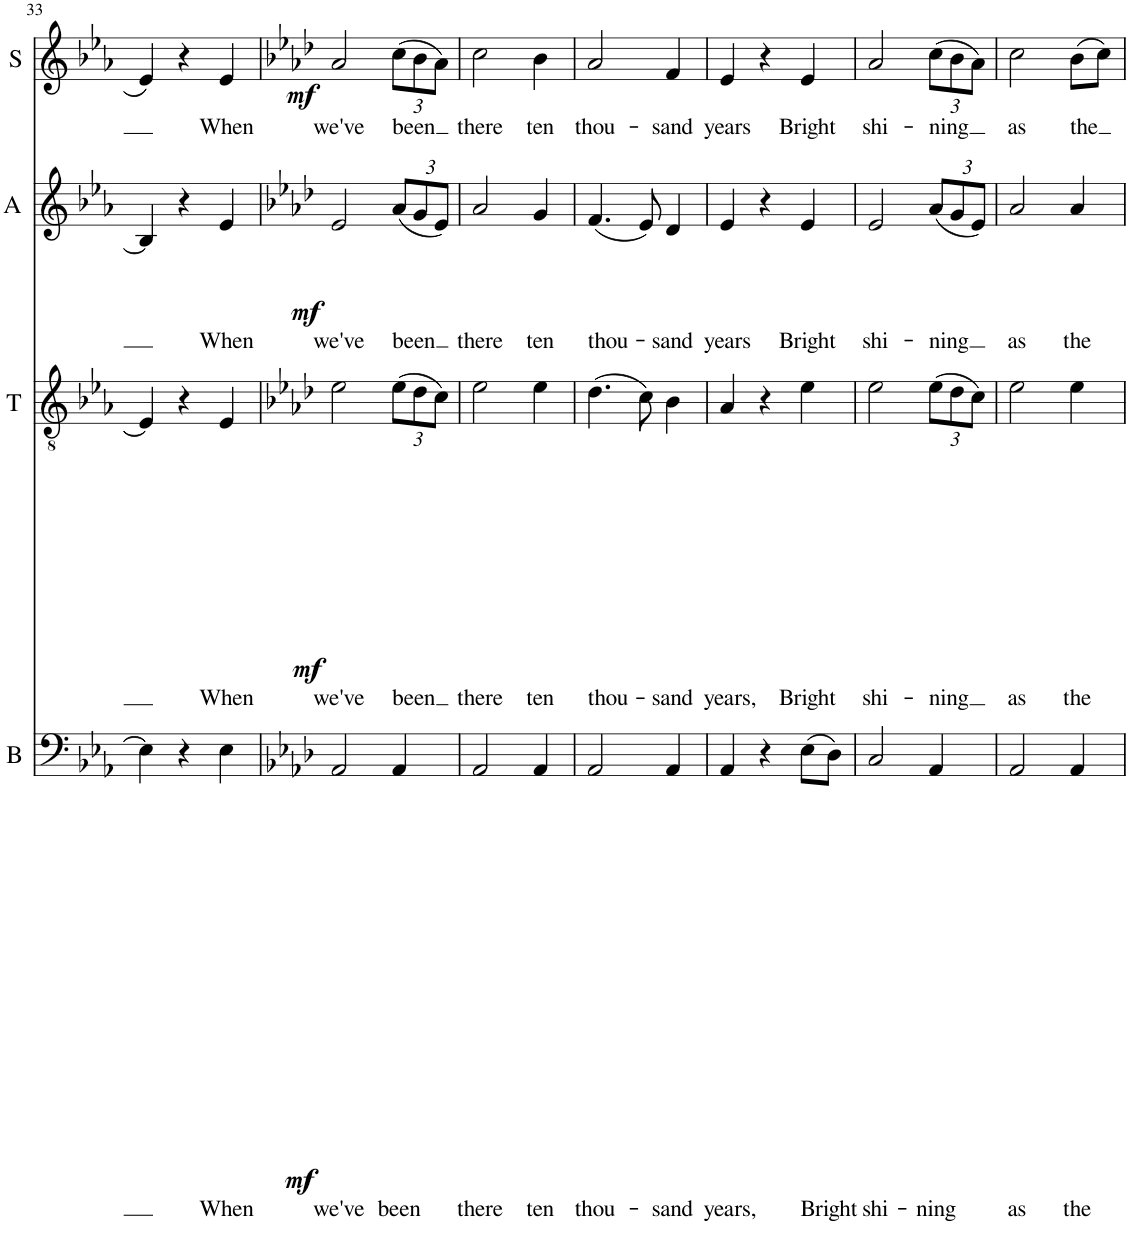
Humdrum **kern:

**kern	**text	**dynam	**kern	**text	**dynam	**kern	**text	**dynam	**kern	**text	**dynam
*part4	*part4	*part4	*part3	*part3	*part3	*part2	*part2	*part2	*part1	*part1	*part1
*staff4	*staff4	*staff4	*staff3	*staff3	*staff3	*staff2	*staff2	*staff2	*staff1	*staff1	*staff1
*I"B	*	*	*I"T	*	*	*I"A	*	*	*I"S	*	*
*I'B	*	*	*I'T	*	*	*I'A	*	*	*I'S	*	*
!!LO:PB:g=z
*clefF4	*	*	*clefGv2	*	*	*clefG2	*	*	*clefG2	*	*
*k[b-e-a-]	*	*	*k[b-e-a-]	*	*	*k[b-e-a-]	*	*	*k[b-e-a-]	*	*
*M3/4	*	*	*M3/4	*	*	*M3/4	*	*	*M3/4	*	*
=33	=33	=33	=33	=33	=33	=33	=33	=33	=33	=33	=33
4E-\]	.	.	4E-/]	.	.	4B-/]	.	.	4e-/	.	.
4r	.	.	4r	.	.	4r	.	.	4r	.	.
!	!LO:LY:b	!LO:DY:b	!	!LO:LY:b	!LO:DY:b	!	!LO:LY:b	!LO:DY:b	!	!LO:LY:b	!LO:DY:b
4E-\	When	mf	4E-/	When	mf	4e-/	When	mf	4e-/	When	mf
=34	=34	=34	=34	=34	=34	=34	=34	=34	=34	=34	=34
*k[b-e-a-d-]	*	*	*k[b-e-a-d-]	*	*	*k[b-e-a-d-]	*	*	*k[b-e-a-d-]	*	*
!	!LO:LY:b	!	!	!LO:LY:b	!	!	!LO:LY:b	!	!	!LO:LY:b	!
2AA-/	we've	.	2e-\	we've	.	2e-/	we've	.	2a-/	we've	.
!	!LO:LY:b	!	!	!	!	!	!	!	!	!	!
*	*	*	*Xbrackettup	*	*	*	*	*	*	*	*
!	!	!	!	!LO:LY:b	!	!	!	!	!	!	!
*	*	*	*	*	*	*Xbrackettup	*	*	*	*	*
!	!	!	!	!	!	!	!LO:LY:b	!	!	!	!
*	*	*	*	*	*	*	*	*	*Xbrackettup	*	*
!	!	!	!	!	!	!	!	!	!	!LO:LY:b	!
4AA-/	been	.	(12e-\L	been	.	(12a-/L	been	.	(12cc\L	been	.
.	.	.	12d-\	.	.	12g/	.	.	12b-\	.	.
.	.	.	12c\J)	.	.	12e-/J)	.	.	12a-\J)	.	.
=35	=35	=35	=35	=35	=35	=35	=35	=35	=35	=35	=35
!	!LO:LY:b	!	!	!LO:LY:b	!	!	!LO:LY:b	!	!	!LO:LY:b	!
2AA-/	there	.	2e-\	there	.	2a-/	there	.	2cc\	there	.
!	!LO:LY:b	!	!	!LO:LY:b	!	!	!LO:LY:b	!	!	!LO:LY:b	!
4AA-/	ten	.	4e-\	ten	.	4g/	ten	.	4b-\	ten	.
=36	=36	=36	=36	=36	=36	=36	=36	=36	=36	=36	=36
!	!LO:LY:b	!	!	!LO:LY:b	!	!	!LO:LY:b	!	!	!LO:LY:b	!
2AA-/	thou-	.	(4.d-\	thou-	.	(4.f/	thou-	.	2a-/	thou-	.
.	.	.	8c\)	.	.	8e-/)	.	.	.	.	.
!	!LO:LY:b	!	!	!LO:LY:b	!	!	!LO:LY:b	!	!	!LO:LY:b	!
4AA-/	-sand	.	4B-\	-sand	.	4d-/	-sand	.	4f/	-sand	.
=37	=37	=37	=37	=37	=37	=37	=37	=37	=37	=37	=37
!	!LO:LY:b	!	!	!LO:LY:b	!	!	!LO:LY:b	!	!	!LO:LY:b	!
4AA-/	years,	.	4A-/	years,	.	4e-/	years	.	4e-/	years	.
4r	.	.	4r	.	.	4r	.	.	4r	.	.
!	!LO:LY:b	!	!	!LO:LY:b	!	!	!LO:LY:b	!	!	!LO:LY:b	!
(8E-\L	Bright	.	4e-\	Bright	.	4e-/	Bright	.	4e-/	Bright	.
8D-\J)	.	.	.	.	.	.	.	.	.	.	.
=38	=38	=38	=38	=38	=38	=38	=38	=38	=38	=38	=38
!	!LO:LY:b	!	!	!LO:LY:b	!	!	!LO:LY:b	!	!	!LO:LY:b	!
2C/	shi-	.	2e-\	shi-	.	2e-/	shi-	.	2a-/	shi-	.
!	!LO:LY:b	!	!	!LO:LY:b	!	!	!LO:LY:b	!	!	!LO:LY:b	!
4AA-/	-ning	.	(12e-\L	-ning	.	(12a-/L	-ning	.	(12cc\L	-ning	.
.	.	.	12d-\	.	.	12g/	.	.	12b-\	.	.
.	.	.	12c\J)	.	.	12e-/J)	.	.	12a-\J)	.	.
=39	=39	=39	=39	=39	=39	=39	=39	=39	=39	=39	=39
!	!LO:LY:b	!	!	!LO:LY:b	!	!	!LO:LY:b	!	!	!LO:LY:b	!
2AA-/	as	.	2e-\	as	.	2a-/	as	.	2cc\	as	.
!	!LO:LY:b	!	!	!LO:LY:b	!	!	!LO:LY:b	!	!	!LO:LY:b	!
4AA-/	the	.	4e-\	the	.	4a-/	the	.	(8b-\L	the	.
.	.	.	.	.	.	.	.	.	8cc\J)	.	.
=	=	=	=	=	=	=	=	=	=	=	=
*-	*-	*-	*-	*-	*-	*-	*-	*-	*-	*-	*-
